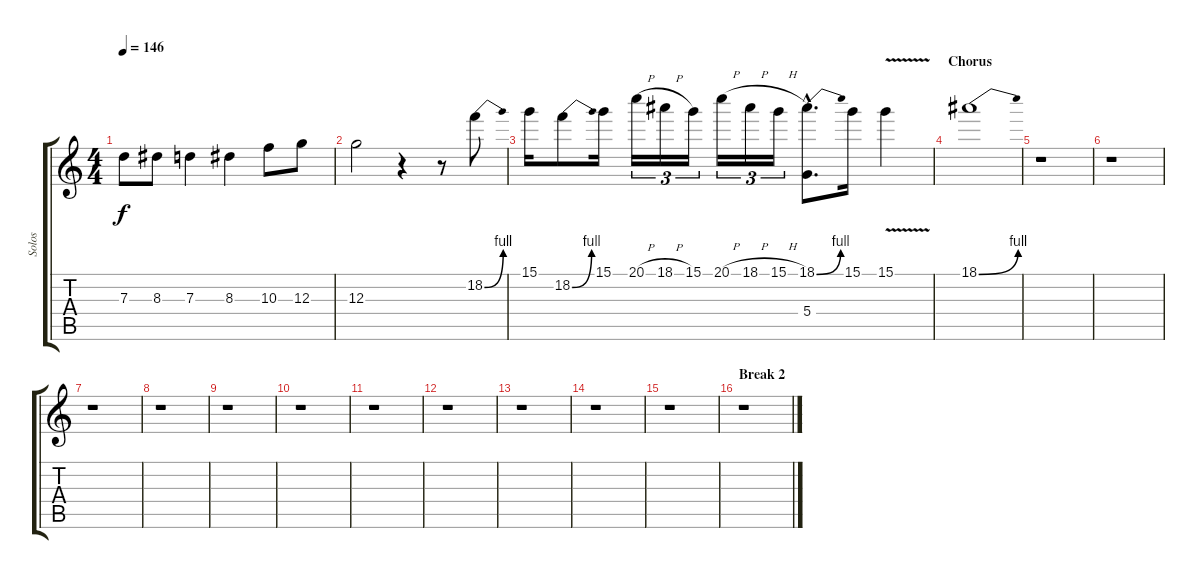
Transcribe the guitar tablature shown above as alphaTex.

\track ("Solos" "Solos") {instrument distortionguitar}
\staff {score tabs}
\tuning (E4 B3 G3 D3 A2 E2) {hide}
\ts (4 4)
\tempo 146
\clef g2
\ks c
7.3.8{dy f} 8.3.8 7.3.4 8.3.4 10.3.8 12.3.8 |
12.3.2 r.4 r.8 18.2{be (bend 0 0 60 4)}.8 |
15.1.16 18.2{be (bend 0 0 60 4)}.8 15.1.16 20.1{h}.16{tu (3 2)} 18.1{h}.16{tu (3 2)} 15.1.16{tu (3 2)} 20.1{h}.16{tu (3 2)} 18.1{h}.16{tu (3 2)} 15.1{h}.16{tu (3 2)} (18.1{be (bend 0 0 60 4) hac} 5.4{hac t}).8{d} 15.1.16 15.1{v}.4 |
\section ("" "Chorus")
18.1{be (bend 0 0 60 4)}.1 |
r.1 |
r.1 |
r.1 |
r.1 |
r.1 |
r.1 |
r.1 |
r.1 |
r.1 |
r.1 |
r.1 |
\section ("" "Break 2")
r.1
